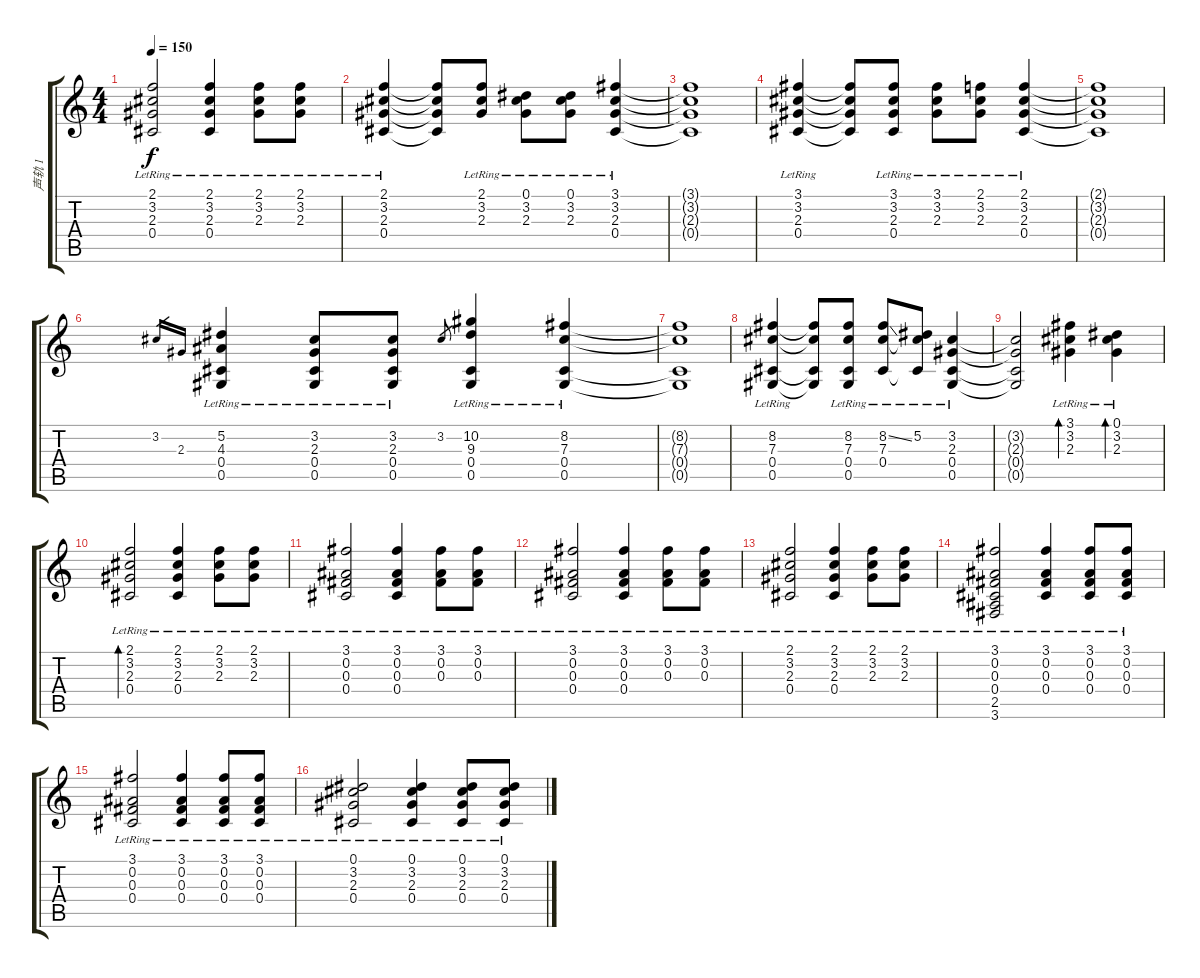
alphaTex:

\track ("声轨 1" "声轨 1") {instrument acousticguitarsteel}
\staff {score tabs}
\tuning (Eb4 Bb3 Gb3 Db3 Ab2 Eb2) {hide}
\ts (4 4)
\tempo 150
\clef g2
\ks c
(2.1{lr} 3.2{lr} 2.3{lr} 0.4{lr}).2{dy f} (2.1{lr} 3.2{lr} 2.3{lr} 0.4{lr}).4 (2.1{lr} 3.2{lr} 2.3{lr}).8 (2.1{lr} 3.2{lr} 2.3{lr}).8 |
(2.1{lr} 3.2{lr} 2.3{lr} 0.4{lr}).4 (2.1{t} 3.2{t} 2.3{t} 0.4{t}).8 (2.1{lr} 3.2{lr} 2.3{lr}).8 (0.1{lr} 3.2{lr} 2.3{lr}).8 (0.1{lr} 3.2{lr} 2.3{lr}).8 (3.1{lr} 3.2{lr} 2.3{lr} 0.4{lr}).4 |
(3.1{t} 3.2{t} 2.3{t} 0.4{t}).1 |
(3.1{lr} 3.2{lr} 2.3{lr} 0.4{lr}).4 (3.1{t} 3.2{t} 2.3{t} 0.4{t}).8 (3.1{lr} 3.2{lr} 2.3{lr} 0.4{lr}).8 (3.1{lr} 3.2{lr} 2.3{lr}).8 (2.1{lr} 3.2{lr} 2.3{lr}).8 (2.1{lr} 3.2{lr} 2.3{lr} 0.4{lr}).4 |
(2.1{t} 3.2{t} 2.3{t} 0.4{t}).1 |
3.2.16{gr} 2.3.16{gr} (5.2 4.3 0.4{lr} 0.5{lr}).4 (3.2{lr} 2.3{lr} 0.4{lr} 0.5{lr}).8 (3.2{lr} 2.3{lr} 0.4{lr} 0.5{lr}).8 3.2.8{gr} (10.2 9.3{lr} 0.4{lr} 0.5{lr}).4 (8.2{lr} 7.3{lr} 0.4{lr} 0.5{lr}).4 |
(8.2{t} 7.3{t} 0.4{t} 0.5{t}).1 |
(8.2{lr} 7.3{lr} 0.4{lr} 0.5{lr}).4 (8.2{t} 7.3{t} 0.4{t} 0.5{t}).8 (8.2{lr} 7.3{lr} 0.4{lr} 0.5{lr}).8 (8.2{ss} 7.3{lr} 0.4{lr}).8 (5.2{lr} 7.3{t} 0.4{t}).8 (3.2{lr} 2.3{lr} 0.4{lr} 0.5{lr}).4 |
(3.2{t} 2.3{t} 0.4{t} 0.5{t}).2 (3.1{lr} 3.2{lr} 2.3{lr}).4{bd 240} (0.1{lr} 3.2{lr} 2.3{lr}).4{bd 240} |
(2.1{lr} 3.2{lr} 2.3{lr} 0.4{lr}).2{bd 240} (2.1{lr} 3.2{lr} 2.3{lr} 0.4{lr}).4 (2.1{lr} 3.2{lr} 2.3{lr}).8 (2.1{lr} 3.2{lr} 2.3{lr}).8 |
(3.1{lr} 0.2{lr} 0.3{lr} 0.4{lr}).2 (3.1{lr} 0.2{lr} 0.3{lr} 0.4{lr}).4 (3.1{lr} 0.2{lr} 0.3{lr}).8 (3.1{lr} 0.2{lr} 0.3{lr}).8 |
(3.1{lr} 0.2{lr} 0.3{lr} 0.4{lr}).2 (3.1{lr} 0.2{lr} 0.3{lr} 0.4{lr}).4 (3.1{lr} 0.2{lr} 0.3{lr}).8 (3.1{lr} 0.2{lr} 0.3{lr}).8 |
(2.1{lr} 3.2{lr} 2.3{lr} 0.4{lr}).2 (2.1{lr} 3.2{lr} 2.3{lr} 0.4{lr}).4 (2.1{lr} 3.2{lr} 2.3{lr}).8 (2.1{lr} 3.2{lr} 2.3{lr}).8 |
(3.1{lr} 0.2{lr} 0.3{lr} 0.4{lr} 2.5{lr} 3.6{lr}).2 (3.1{lr} 0.2{lr} 0.3{lr} 0.4{lr}).4 (3.1{lr} 0.2{lr} 0.3{lr} 0.4{lr}).8 (3.1{lr} 0.2{lr} 0.3{lr} 0.4{lr}).8 |
(3.1{lr} 0.2{lr} 0.3{lr} 0.4{lr}).2 (3.1{lr} 0.2{lr} 0.3{lr} 0.4{lr}).4 (3.1{lr} 0.2{lr} 0.3{lr} 0.4{lr}).8 (3.1{lr} 0.2{lr} 0.3{lr} 0.4{lr}).8 |
(0.1{lr} 3.2{lr} 2.3{lr} 0.4{lr}).2 (0.1{lr} 3.2{lr} 2.3{lr} 0.4{lr}).4 (0.1{lr} 3.2{lr} 2.3{lr} 0.4{lr}).8 (0.1{lr} 3.2{lr} 2.3{lr} 0.4{lr}).8
